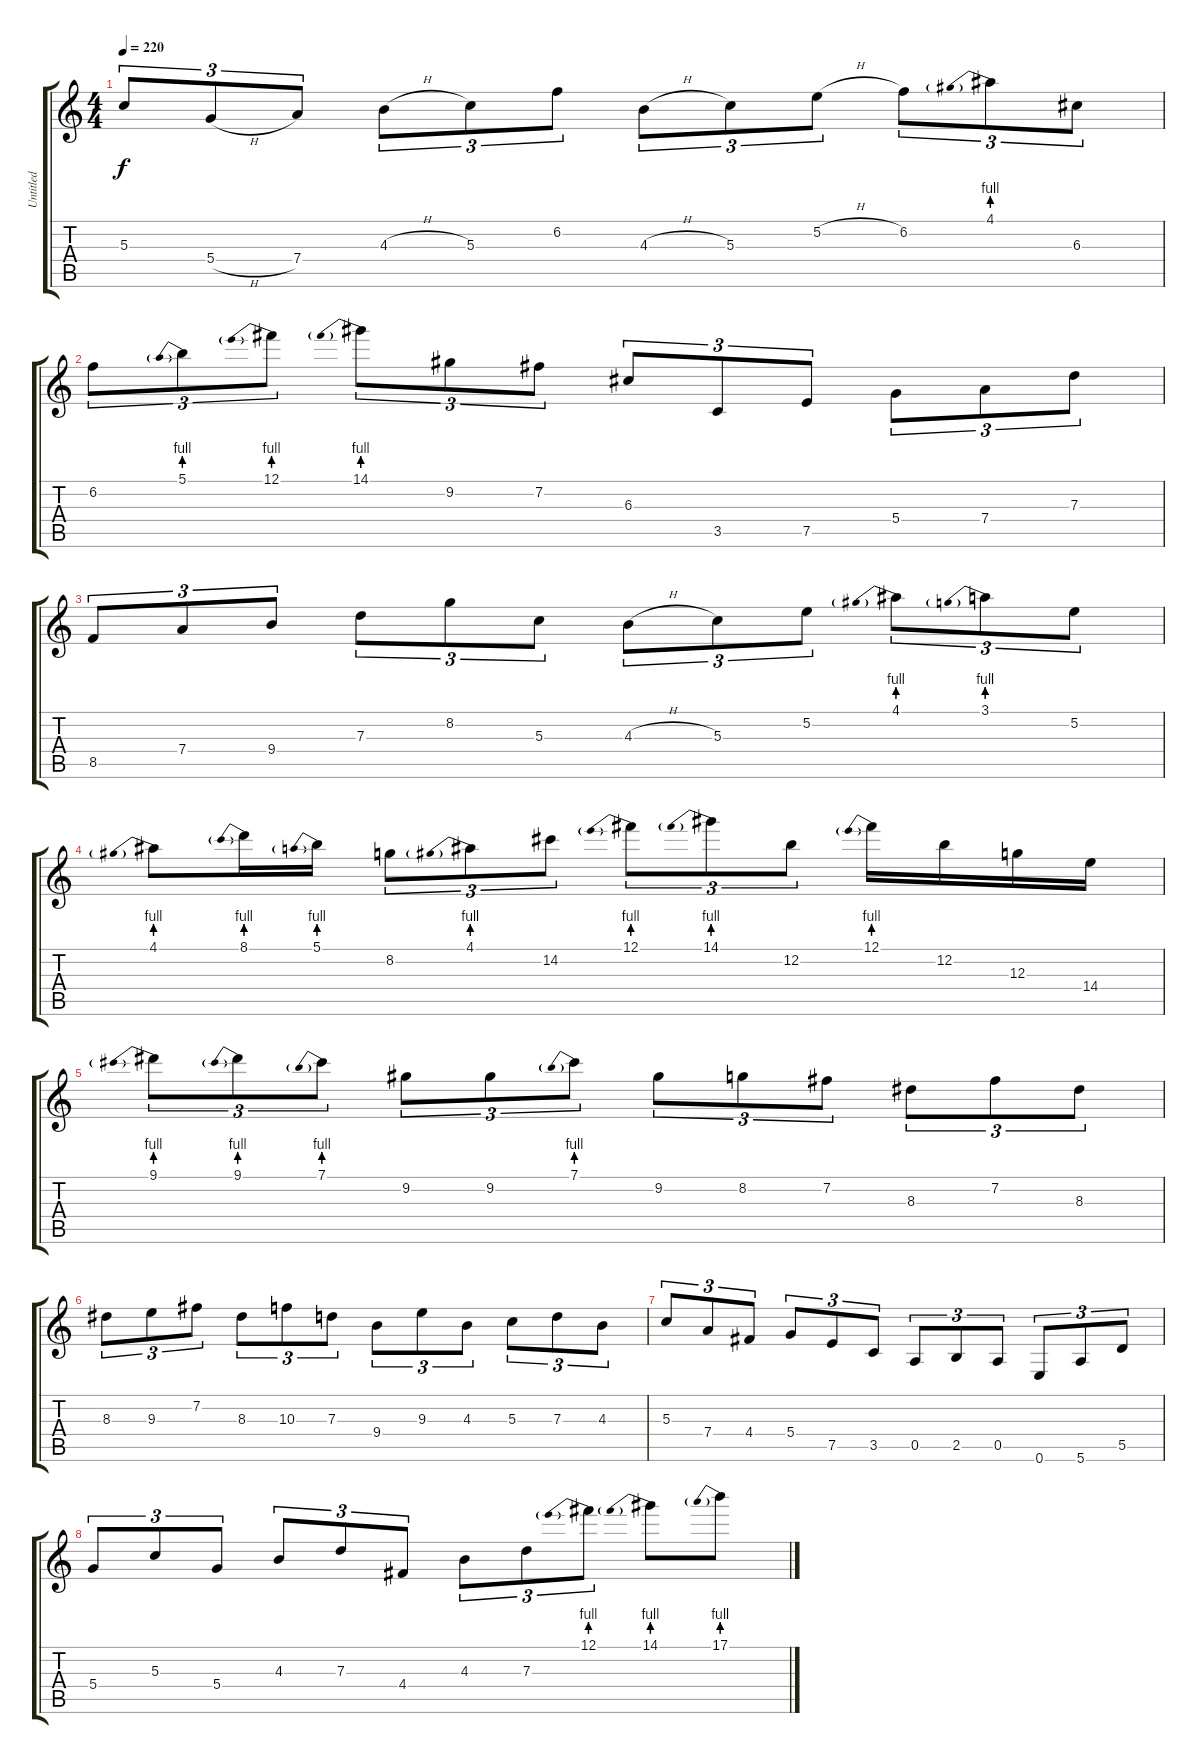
\track ("Untitled" "Untitled") {instrument acousticguitarsteel}
\staff {score tabs}
\tuning (E4 B3 G3 D3 A2 E2) {hide}
\ts (4 4)
\tempo 220
\clef g2
\ks c
5.3.8{tu (3 2) dy f} 5.4{h}.8{tu (3 2)} 7.4.8{tu (3 2)} 4.3{h}.8{tu (3 2)} 5.3.8{tu (3 2)} 6.2.8{tu (3 2)} 4.3{h}.8{tu (3 2)} 5.3.8{tu (3 2)} 5.2{h}.8{tu (3 2)} 6.2.8{tu (3 2)} 4.1{be (prebend 0 4 60 4)}.8{tu (3 2)} 6.3.8{tu (3 2)} |
6.2.8{tu (3 2)} 5.1{be (prebend 0 4 60 4)}.8{tu (3 2)} 12.1{be (prebend 0 4 60 4)}.8{tu (3 2)} 14.1{be (prebend 0 4 60 4)}.8{tu (3 2)} 9.2.8{tu (3 2)} 7.2.8{tu (3 2)} 6.3.8{tu (3 2)} 3.5.8{tu (3 2)} 7.5.8{tu (3 2)} 5.4.8{tu (3 2)} 7.4.8{tu (3 2)} 7.3.8{tu (3 2)} |
8.5.8{tu (3 2)} 7.4.8{tu (3 2)} 9.4.8{tu (3 2)} 7.3.8{tu (3 2)} 8.2.8{tu (3 2)} 5.3.8{tu (3 2)} 4.3{h}.8{tu (3 2)} 5.3.8{tu (3 2)} 5.2.8{tu (3 2)} 4.1{be (prebend 0 4 60 4)}.8{tu (3 2)} 3.1{be (prebend 0 4 60 4)}.8{tu (3 2)} 5.2.8{tu (3 2)} |
4.1{be (prebend 0 4 60 4)}.8 8.1{be (prebend 0 4 60 4)}.16 5.1{be (prebend 0 4 60 4)}.16 8.2.8{tu (3 2)} 4.1{be (prebend 0 4 60 4)}.8{tu (3 2)} 14.2.8{tu (3 2)} 12.1{be (prebend 0 4 60 4)}.8{tu (3 2)} 14.1{be (prebend 0 4 60 4)}.8{tu (3 2)} 12.2.8{tu (3 2)} 12.1{be (prebend 0 4 60 4)}.16 12.2.16 12.3.16 14.4.16 |
9.1{be (prebend 0 4 60 4)}.8{tu (3 2)} 9.1{be (prebend 0 4 60 4)}.8{tu (3 2)} 7.1{be (prebend 0 4 60 4)}.8{tu (3 2)} 9.2.8{tu (3 2)} 9.2.8{tu (3 2)} 7.1{be (prebend 0 4 60 4)}.8{tu (3 2)} 9.2.8{tu (3 2)} 8.2.8{tu (3 2)} 7.2.8{tu (3 2)} 8.3.8{tu (3 2)} 7.2.8{tu (3 2)} 8.3.8{tu (3 2)} |
8.3.8{tu (3 2)} 9.3.8{tu (3 2)} 7.2.8{tu (3 2)} 8.3.8{tu (3 2)} 10.3.8{tu (3 2)} 7.3.8{tu (3 2)} 9.4.8{tu (3 2)} 9.3.8{tu (3 2)} 4.3.8{tu (3 2)} 5.3.8{tu (3 2)} 7.3.8{tu (3 2)} 4.3.8{tu (3 2)} |
5.3.8{tu (3 2)} 7.4.8{tu (3 2)} 4.4.8{tu (3 2)} 5.4.8{tu (3 2)} 7.5.8{tu (3 2)} 3.5.8{tu (3 2)} 0.5.8{tu (3 2)} 2.5.8{tu (3 2)} 0.5.8{tu (3 2)} 0.6.8{tu (3 2)} 5.6.8{tu (3 2)} 5.5.8{tu (3 2)} |
5.4.8{tu (3 2)} 5.3.8{tu (3 2)} 5.4.8{tu (3 2)} 4.3.8{tu (3 2)} 7.3.8{tu (3 2)} 4.4.8{tu (3 2)} 4.3.8{tu (3 2)} 7.3.8{tu (3 2)} 12.1{be (prebend 0 4 60 4)}.8{tu (3 2)} 14.1{be (prebend 0 4 60 4)}.8 17.1{be (prebend 0 4 60 4)}.8
